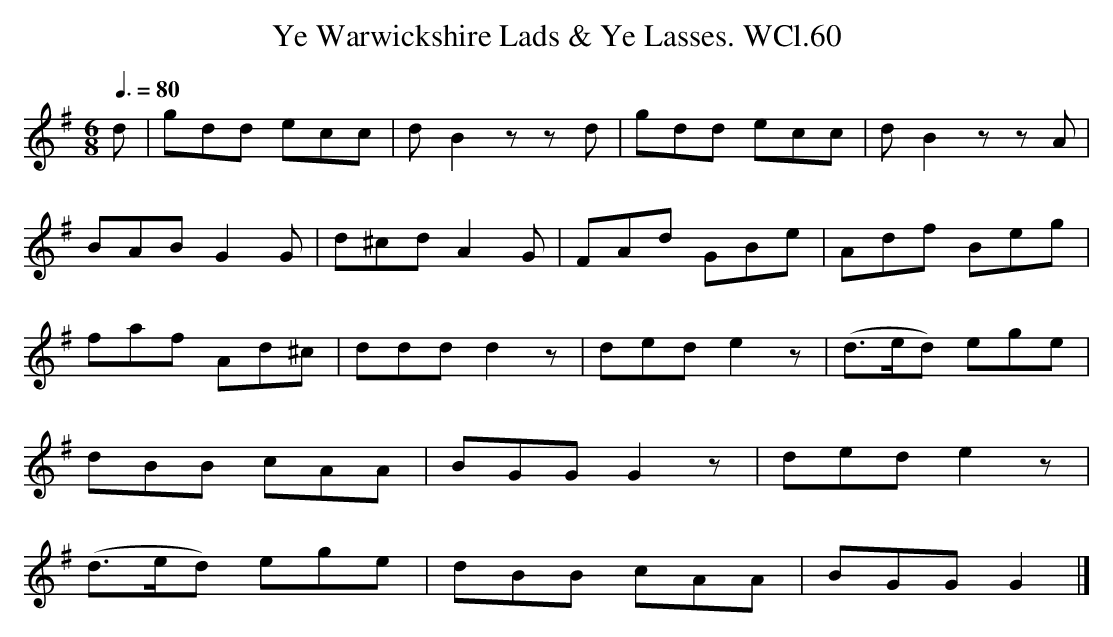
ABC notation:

X:1
T:Ye Warwickshire Lads & Ye Lasses. WCl.60
M:6/8
L:1/8
Q:3/8=80
K:G
d|gdd ecc|dB2zzd|gdd ecc|dB2zzA|
BAB G2G|d^cd A2G|FAd GBe|Adf Beg|
faf Ad^c|ddd d2z|ded e2z|(d>ed) ege|
dBB cAA|BGG G2z|ded e2z|
(d>ed) ege|dBB cAA|BGG G2|]
